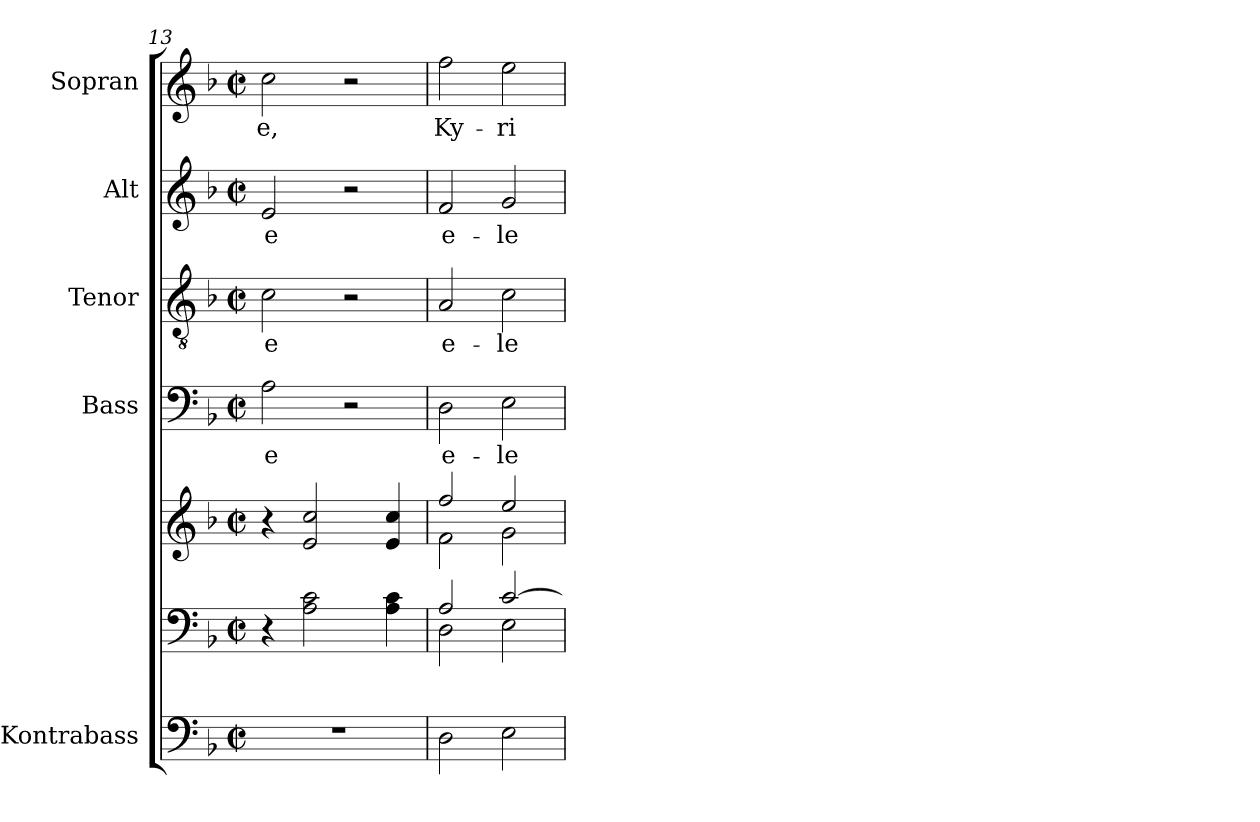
**kern	**kern	**kern	**kern	**text	**kern	**text	**kern	**text	**kern	**text
*part6	*part5	*part5	*part4	*part4	*part3	*part3	*part2	*part2	*part1	*part1
*staff7	*staff6	*staff5	*staff4	*staff4	*staff3	*staff3	*staff2	*staff2	*staff1	*staff1
*I"Kontrabass	*	*	*I"Bass	*	*I"Tenor	*	*I"Alt	*	*I"Sopran	*
*I'Kb.	*	*	*I'B.	*	*I'T.	*	*I'A.	*	*I'S.	*
*clefF4	*clefF4	*clefG2	*clefF4	*	*clefGv2	*	*clefG2	*	*clefG2	*
*ITrd7c12	*	*	*	*	*	*	*	*	*	*
*k[b-]	*k[b-]	*k[b-]	*k[b-]	*	*k[b-]	*	*k[b-]	*	*k[b-]	*
*F:	*F:	*F:	*F:	*	*F:	*	*F:	*	*F:	*
*M2/2	*M2/2	*M2/2	*M2/2	*	*M2/2	*	*M2/2	*	*M2/2	*
*met(c|)	*met(c|)	*met(c|)	*met(c|)	*	*met(c|)	*	*met(c|)	*	*met(c|)	*
=13	=13	=13	=13	=13	=13	=13	=13	=13	=13	=13
!	!	!	!	!LO:LY:b	!	!LO:LY:b	!	!LO:LY:b	!	!LO:LY:b
1r	4r	4r	2A\	-e	2c\	-e	2e/	-e	2cc\	-e,
.	2A\ 2c\	2e/ 2cc/	.	.	.	.	.	.	.	.
.	.	.	2r	.	2r	.	2r	.	2r	.
.	4A\ 4c\	4e/ 4cc/	.	.	.	.	.	.	.	.
!!LO:PB:g=z
=14	=14	=14	=14	=14	=14	=14	=14	=14	=14	=14
*	*^	*^	*	*	*	*	*	*	*	*
!	!	!	!	!	!	!LO:LY:b	!	!LO:LY:b	!	!LO:LY:b	!	!LO:LY:b
2DD\	2A/	2D\	2ff/	2f\	2D\	e-	2A/	e-	2f/	e-	2ff\	Ky-
!	!	!	!	!	!	!LO:LY:b	!	!LO:LY:b	!	!LO:LY:b	!	!LO:LY:b
2EE\	[>2c/	2E\	2ee/	2g\	2E\	-le-	2c\	-le-	2g/	-le-	2ee\	-ri-
*	*v	*v	*	*	*	*	*	*	*	*	*	*
*	*	*v	*v	*	*	*	*	*	*	*	*
=	=	=	=	=	=	=	=	=	=	=
*-	*-	*-	*-	*-	*-	*-	*-	*-	*-	*-
